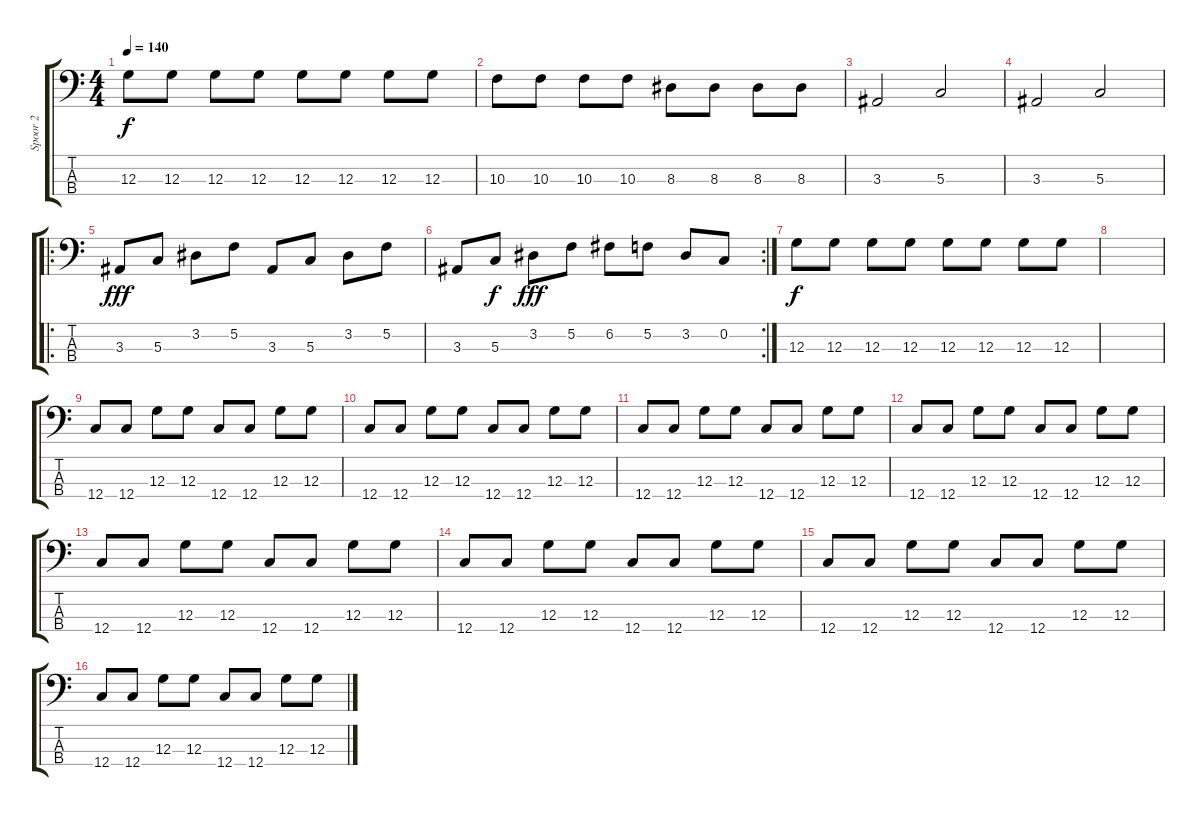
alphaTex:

\track ("Spoor 2" "Spoor 2") {instrument electricbassfinger}
\staff {score tabs}
\tuning (F2 C2 G1 C1) {hide}
\ts (4 4)
\tempo 140
\clef f4
\ks c
12.3.8{dy f} 12.3.8 12.3.8 12.3.8 12.3.8 12.3.8 12.3.8 12.3.8 |
10.3.8 10.3.8 10.3.8 10.3.8 8.3.8 8.3.8 8.3.8 8.3.8 |
3.3.2 5.3.2 |
3.3.2 5.3.2 |
\ro
3.3.8{dy fff} 5.3.8 3.2.8 5.2.8 3.3.8 5.3.8 3.2.8 5.2.8 |
\rc 2
3.3.8 5.3.8{dy f} 3.2.8{dy fff} 5.2.8 6.2.8 5.2.8 3.2.8 0.2.8 |
12.3.8{dy f} 12.3.8 12.3.8 12.3.8 12.3.8 12.3.8 12.3.8 12.3.8 |
|
12.4.8 12.4.8 12.3.8 12.3.8 12.4.8 12.4.8 12.3.8 12.3.8 |
12.4.8 12.4.8 12.3.8 12.3.8 12.4.8 12.4.8 12.3.8 12.3.8 |
12.4.8 12.4.8 12.3.8 12.3.8 12.4.8 12.4.8 12.3.8 12.3.8 |
12.4.8 12.4.8 12.3.8 12.3.8 12.4.8 12.4.8 12.3.8 12.3.8 |
12.4.8 12.4.8 12.3.8 12.3.8 12.4.8 12.4.8 12.3.8 12.3.8 |
12.4.8 12.4.8 12.3.8 12.3.8 12.4.8 12.4.8 12.3.8 12.3.8 |
12.4.8 12.4.8 12.3.8 12.3.8 12.4.8 12.4.8 12.3.8 12.3.8 |
12.4.8 12.4.8 12.3.8 12.3.8 12.4.8 12.4.8 12.3.8 12.3.8
